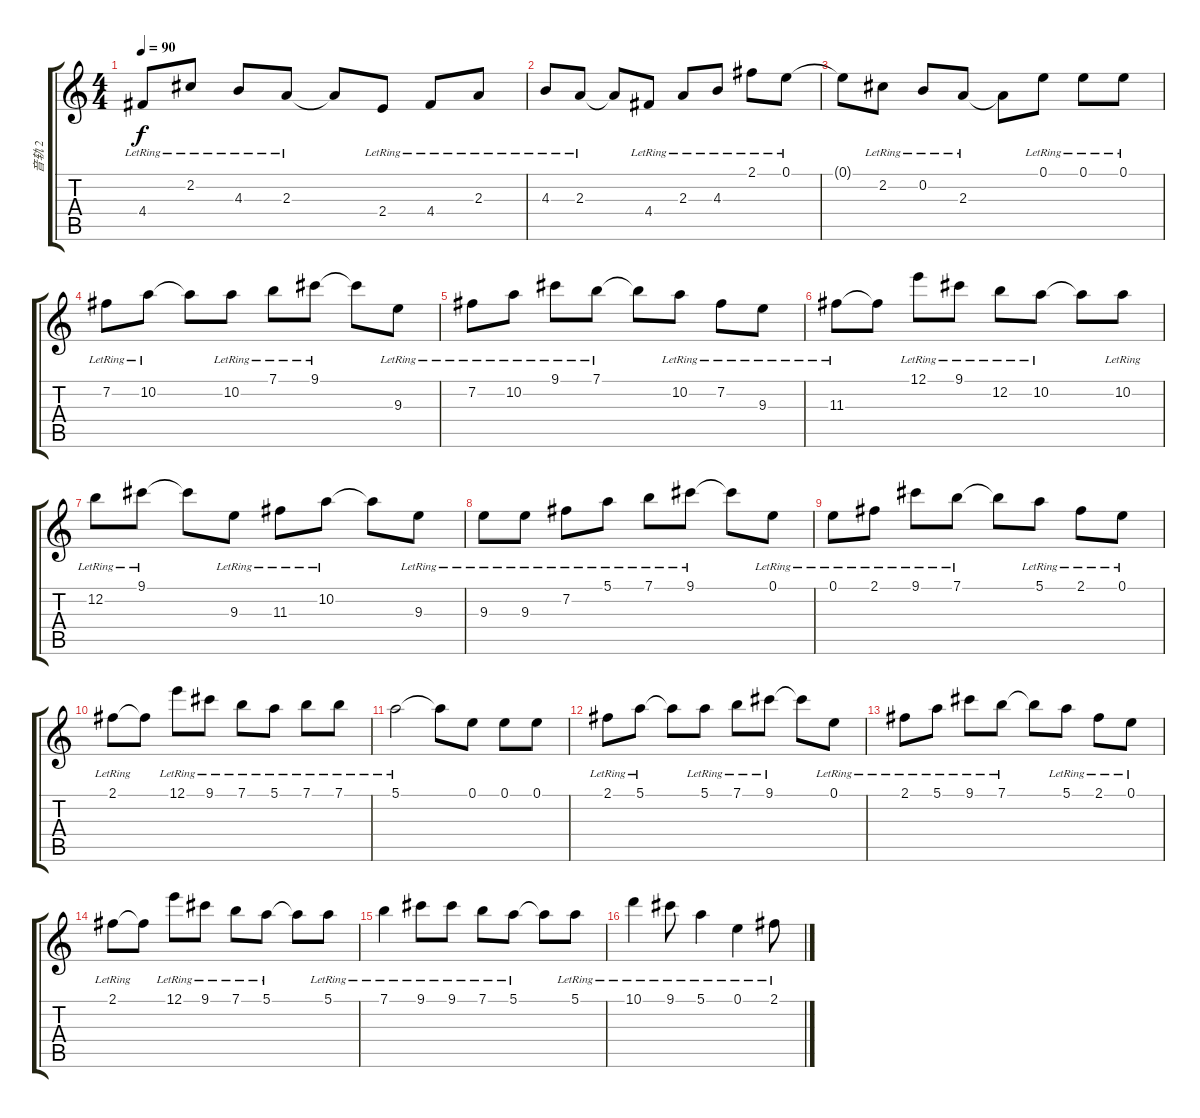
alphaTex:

\track ("音轨 2" "音轨 2") {instrument acousticguitarnylon}
\staff {score tabs}
\tuning (E4 B3 G3 D3 A2 E2) {hide}
\ts (4 4)
\tempo 90
\clef g2
\ks c
4.4{lr}.8{dy f} 2.2{lr}.8 4.3{lr}.8 2.3{lr}.8 2.3{t}.8 2.4{lr}.8 4.4{lr}.8 2.3{lr}.8 |
4.3{lr}.8 2.3{lr}.8 2.3{t}.8 4.4{lr}.8 2.3{lr}.8 4.3{lr}.8 2.1{lr}.8 0.1{lr}.8 |
0.1{t}.8 2.2{lr}.8 0.2{lr}.8 2.3{lr}.8 2.3{t}.8 0.1{lr}.8 0.1{lr}.8 0.1{lr}.8 |
7.2{lr}.8 10.2{lr}.8 10.2{t}.8 10.2{lr}.8 7.1{lr}.8 9.1{lr}.8 9.1{t}.8 9.3{lr}.8 |
7.2{lr}.8 10.2{lr}.8 9.1{lr}.8 7.1{lr}.8 7.1{t}.8 10.2{lr}.8 7.2{lr}.8 9.3{lr}.8 |
11.3{lr}.8 11.3{t}.8 12.1{lr}.8 9.1{lr}.8 12.2{lr}.8 10.2{lr}.8 10.2{t}.8 10.2{lr}.8 |
12.2{lr}.8 9.1{lr}.8 9.1{t}.8 9.3{lr}.8 11.3{lr}.8 10.2{lr}.8 10.2{t}.8 9.3{lr}.8 |
9.3{lr}.8 9.3{lr}.8 7.2{lr}.8 5.1{lr}.8 7.1{lr}.8 9.1{lr}.8 9.1{t}.8 0.1{lr}.8 |
0.1{lr}.8 2.1{lr}.8 9.1{lr}.8 7.1{lr}.8 7.1{t}.8 5.1{lr}.8 2.1{lr}.8 0.1{lr}.8 |
2.1{lr}.8 2.1{t}.8 12.1{lr}.8 9.1{lr}.8 7.1{lr}.8 5.1{lr}.8 7.1{lr}.8 7.1{lr}.8 |
5.1{lr}.2 5.1{t}.8 0.1.8 0.1.8 0.1.8 |
2.1{lr}.8 5.1{lr}.8 5.1{t}.8 5.1{lr}.8 7.1{lr}.8 9.1{lr}.8 9.1{t}.8 0.1{lr}.8 |
2.1{lr}.8 5.1{lr}.8 9.1{lr}.8 7.1{lr}.8 7.1{t}.8 5.1{lr}.8 2.1{lr}.8 0.1{lr}.8 |
2.1{lr}.8 2.1{t}.8 12.1{lr}.8 9.1{lr}.8 7.1{lr}.8 5.1{lr}.8 5.1{t}.8 5.1{lr}.8 |
7.1{lr}.4 9.1{lr}.8 9.1{lr}.8 7.1{lr}.8 5.1{lr}.8 5.1{t}.8 5.1{lr}.8 |
10.1{lr}.4 9.1{lr}.8 5.1{lr}.4 0.1{lr}.4 2.1{lr}.8
